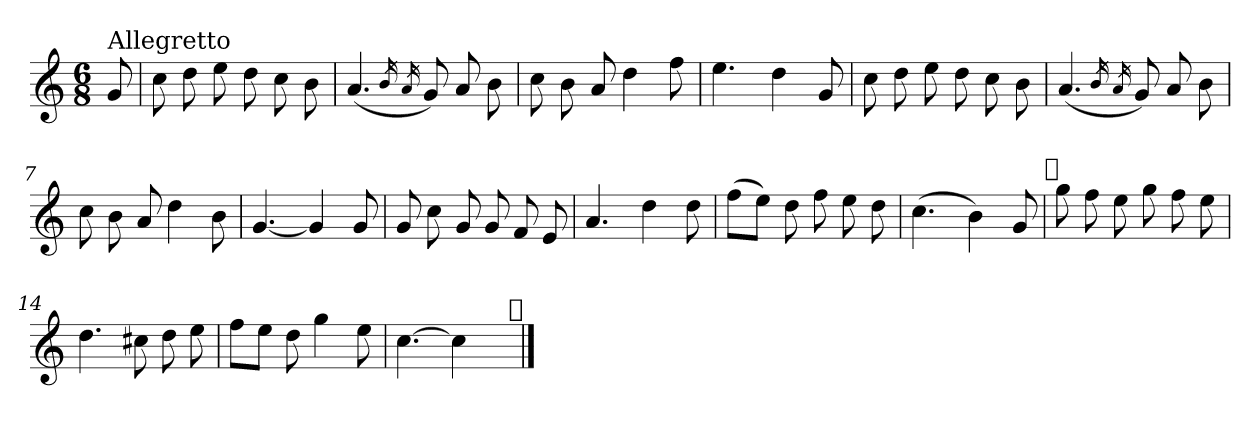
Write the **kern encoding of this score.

**kern
*part1
*staff1
*clefG2
*k[]
*C:
*M6/8
=
!LO:TX:a:t=Allegretto
8g/
=1
8cc\
8dd\
8ee\
8dd\
8cc\
8b\
=2
(<4.a/
16qb/
16qa/
8g/)
8a/
8b\
=3
8cc\
8b\
8a/
4dd\
8ff\
=4
4.ee\
4dd\
8g/
=5
8cc\
8dd\
8ee\
8dd\
8cc\
8b\
=6
(<4.a/
16qb/
16qa/
8g/)
8a/
8b\
!!LO:LB:g=z
=7
8cc\
8b\
8a/
4dd\
8b\
=8
[4.g/
4g/]
8g/
=9
8g/
8cc\
8g/
8g/
8f/
8e/
=10
4.a/
4dd\
8dd\
=11
(>8ff\L
8ee\J)
8dd\
8ff\
8ee\
8dd\
=12
(>4.cc\
4b\)
8g/
!LO:TX:a:t=𝄋
=13
8gg\
8ff\
8ee\
8gg\
8ff\
8ee\
!!LO:LB:g=z
=14
4.dd\
8cc#X\
8dd\
8ee\
=15
8ff\L
8ee\J
8dd\
4gg\
8ee\
=16
[4.cc\
4cc\]
8ryy
!LO:TX:a:t=𝄋
==
*-
